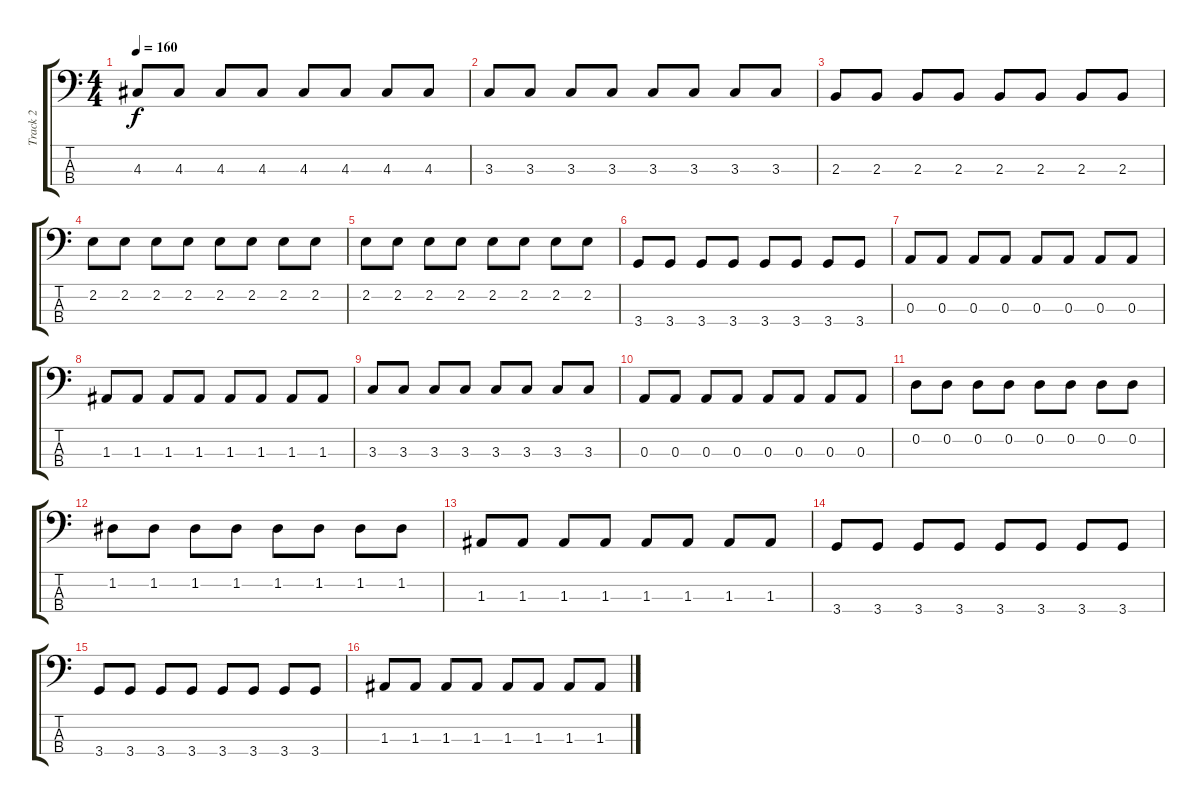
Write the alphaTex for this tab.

\track ("Track 2" "Track 2") {instrument electricbassfinger}
\staff {score tabs}
\tuning (G2 D2 A1 E1) {hide}
\ts (4 4)
\tempo 160
\clef f4
\ks c
4.3.8{dy f} 4.3.8 4.3.8 4.3.8 4.3.8 4.3.8 4.3.8 4.3.8 |
3.3.8 3.3.8 3.3.8 3.3.8 3.3.8 3.3.8 3.3.8 3.3.8 |
2.3.8 2.3.8 2.3.8 2.3.8 2.3.8 2.3.8 2.3.8 2.3.8 |
2.2.8 2.2.8 2.2.8 2.2.8 2.2.8 2.2.8 2.2.8 2.2.8 |
2.2.8 2.2.8 2.2.8 2.2.8 2.2.8 2.2.8 2.2.8 2.2.8 |
3.4.8 3.4.8 3.4.8 3.4.8 3.4.8 3.4.8 3.4.8 3.4.8 |
0.3.8 0.3.8 0.3.8 0.3.8 0.3.8 0.3.8 0.3.8 0.3.8 |
1.3.8 1.3.8 1.3.8 1.3.8 1.3.8 1.3.8 1.3.8 1.3.8 |
3.3.8 3.3.8 3.3.8 3.3.8 3.3.8 3.3.8 3.3.8 3.3.8 |
0.3.8 0.3.8 0.3.8 0.3.8 0.3.8 0.3.8 0.3.8 0.3.8 |
0.2.8 0.2.8 0.2.8 0.2.8 0.2.8 0.2.8 0.2.8 0.2.8 |
1.2.8 1.2.8 1.2.8 1.2.8 1.2.8 1.2.8 1.2.8 1.2.8 |
1.3.8 1.3.8 1.3.8 1.3.8 1.3.8 1.3.8 1.3.8 1.3.8 |
3.4.8 3.4.8 3.4.8 3.4.8 3.4.8 3.4.8 3.4.8 3.4.8 |
3.4.8 3.4.8 3.4.8 3.4.8 3.4.8 3.4.8 3.4.8 3.4.8 |
1.3.8 1.3.8 1.3.8 1.3.8 1.3.8 1.3.8 1.3.8 1.3.8
